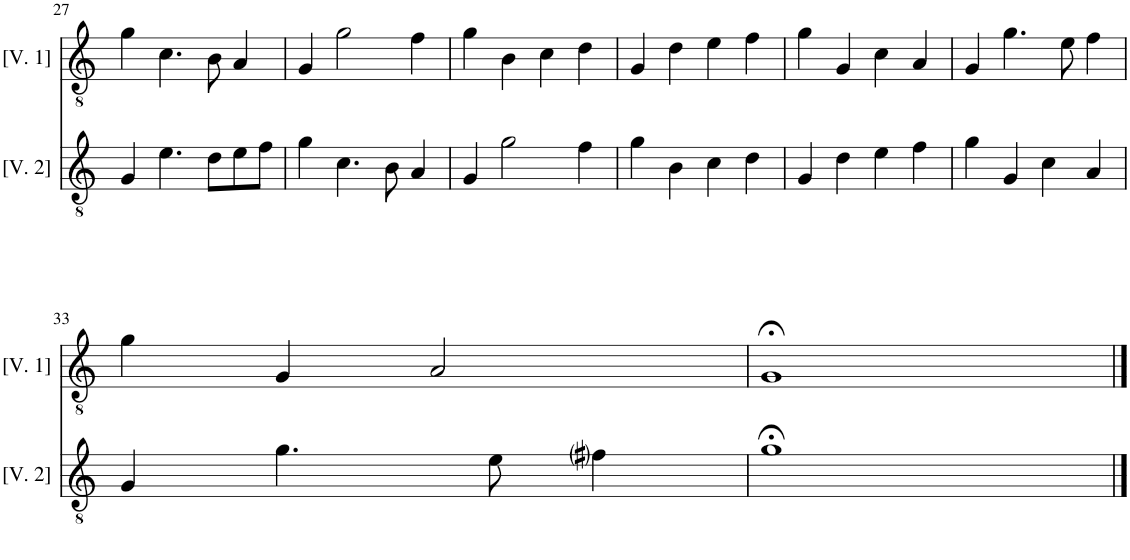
**kern	**kern
*part2	*part1
*staff2	*staff1
*I"[Voice 2]	*I"[Voice 1]
*I'[V. 2]	*I'[V. 1]
!!LO:PB:g=z
*clefGv2	*clefGv2
*k[]	*k[]
*M2/2	*M2/2
*met(c|)	*met(c|)
=27	=27
4G/	4g\
4.e\	4.c\
8d\L	8B\
8e\	4A/
8f\J	.
=28	=28
4g\	4G/
4.c\	2g\
8B\	.
4A/	4f\
=29	=29
4G/	4g\
2g\	4B\
.	4c\
4f\	4d\
=30	=30
4g\	4G/
4B\	4d\
4c\	4e\
4d\	4f\
=31	=31
4G/	4g\
4d\	4G/
4e\	4c\
4f\	4A/
=32	=32
4g\	4G/
4G/	4.g\
4c\	.
.	8e\
4A/	4f\
!!LO:LB:g=z
=33	=33
4G/	4g\
4.g\	4G/
.	2A/
8e\	.
4f#i\	.
=34	=34
1g;<	1G;<
==	==
*-	*-
